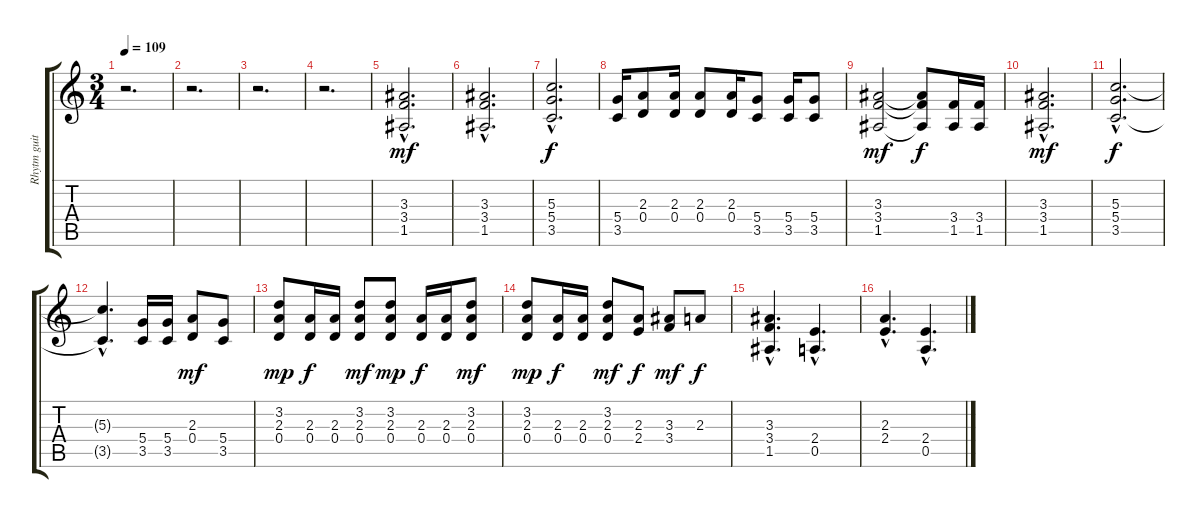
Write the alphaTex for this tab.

\track ("Rhytm guitar" "Rhytm guit") {instrument overdrivenguitar}
\staff {score tabs}
\tuning (E4 B3 G3 D3 A2 E2) {hide}
\ts (3 4)
\tempo 109
\clef g2
\ks c
r.2{d dy f} |
r.2{d} |
r.2{d} |
r.2{d} |
(3.3{hac} 3.4{hac} 1.5{hac}).2{d dy mf} |
(3.3{hac} 3.4{hac} 1.5{hac}).2{d} |
(5.3{hac} 5.4{hac} 3.5{hac}).2{d dy f} |
(5.4 3.5).16 (2.3 0.4).8 (2.3 0.4).16 (2.3 0.4).8 (2.3 0.4).16 (5.4 3.5).8 (5.4 3.5).16 (5.4 3.5).8 |
(3.3 3.4 1.5).2{dy mf} (3.3{t} 3.4{t} 1.5{t}).8{dy f} (3.4 1.5).16 (3.4 1.5).16 |
(3.3{hac} 3.4{hac} 1.5{hac}).2{d dy mf} |
(5.3{hac} 5.4{hac} 3.5{hac}).2{d dy f} |
(5.3{hac t} 3.5{hac t}).4{d} (5.4 3.5).16 (5.4 3.5).16 (2.3 0.4).8{dy mf} (5.4 3.5).8 |
(3.2 2.3 0.4).8{dy mp} (2.3 0.4).16{dy f} (2.3 0.4).16 (3.2 2.3 0.4).8{dy mf} (3.2 2.3 0.4).8{dy mp} (2.3 0.4).16{dy f} (2.3 0.4).16 (3.2 2.3 0.4).8{dy mf} |
(3.2 2.3 0.4).8{dy mp} (2.3 0.4).16{dy f} (2.3 0.4).16 (3.2 2.3 0.4).8{dy mf} (2.3 2.4).8{dy f} (3.3 3.4).8{dy mf} 2.3.8{dy f} |
(3.3{hac} 3.4{hac} 1.5{hac}).4{d} (2.4{hac} 0.5{hac}).4{d} |
(2.3{hac} 2.4{hac}).4{d} (2.4{hac} 0.5{hac}).4{d}
